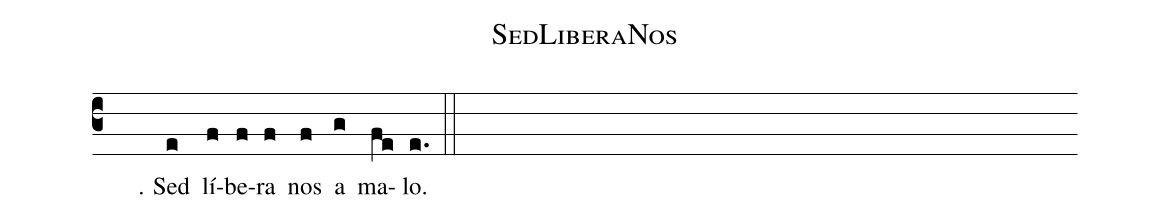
name:SedLiberaNos;
office-part:Verset;
%%
(c3)%
%( )<alt>{Tous}</alt>
( )℟. S{e}d(e) lí(f)be(f)ra(f) nos(f) a(g) ma(fe)lo.(e.) (::)
